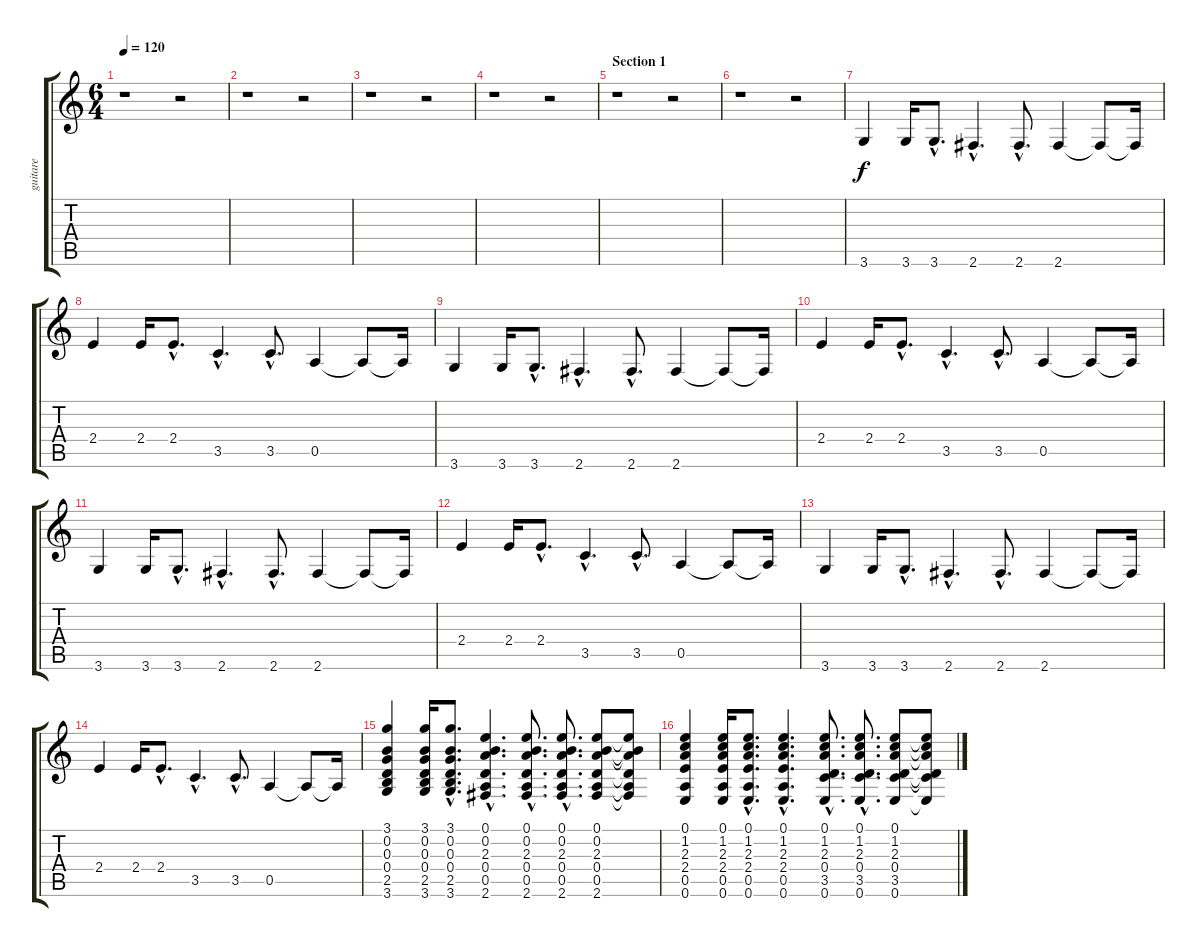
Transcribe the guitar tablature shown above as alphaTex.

\track ("guitare" "guitare") {instrument acousticguitarsteel}
\staff {score tabs}
\tuning (E4 B3 G3 D3 A2 E2) {hide}
\ts (6 4)
\tempo 120
\clef g2
\ks c
r.1{dy f instrument acousticguitarsteel} r.2 |
r.1 r.2 |
r.1 r.2 |
r.1 r.2 |
\section ("" "Section 1")
r.1 r.2 |
r.1 r.2 |
3.6.4 3.6.16 3.6{hac}.8{d} 2.6{hac}.4{d} 2.6{hac}.8{d} 2.6.4 2.6{t}.8 2.6{t}.16 |
2.4.4 2.4.16 2.4{hac}.8{d} 3.5{hac}.4{d} 3.5{hac}.8{d} 0.5.4 0.5{t}.8 0.5{t}.16 |
3.6.4 3.6.16 3.6{hac}.8{d} 2.6{hac}.4{d} 2.6{hac}.8{d} 2.6.4 2.6{t}.8 2.6{t}.16 |
2.4.4 2.4.16 2.4{hac}.8{d} 3.5{hac}.4{d} 3.5{hac}.8{d} 0.5.4 0.5{t}.8 0.5{t}.16 |
3.6.4 3.6.16 3.6{hac}.8{d} 2.6{hac}.4{d} 2.6{hac}.8{d} 2.6.4 2.6{t}.8 2.6{t}.16 |
2.4.4 2.4.16 2.4{hac}.8{d} 3.5{hac}.4{d} 3.5{hac}.8{d} 0.5.4 0.5{t}.8 0.5{t}.16 |
3.6.4 3.6.16 3.6{hac}.8{d} 2.6{hac}.4{d} 2.6{hac}.8{d} 2.6.4 2.6{t}.8 2.6{t}.16 |
2.4.4 2.4.16 2.4{hac}.8{d} 3.5{hac}.4{d} 3.5{hac}.8{d} 0.5.4 0.5{t}.8 0.5{t}.16 |
(3.1 0.2 0.3 0.4 2.5 3.6).4 (3.1 0.2 0.3 0.4 2.5 3.6).16 (3.1{hac} 0.2{hac} 0.3{hac} 0.4{hac} 2.5{hac} 3.6{hac}).8{d} (0.1{hac} 0.2{hac} 2.3{hac} 0.4{hac} 0.5{hac} 2.6{hac}).4{d} (0.1{hac} 0.2{hac} 2.3{hac} 0.4{hac} 0.5{hac} 2.6{hac}).8{d} (0.1{hac} 0.2{hac} 2.3{hac} 0.4{hac} 0.5{hac} 2.6{hac}).8{d} (0.1 0.2 2.3 0.4 0.5 2.6).8 (0.1{t} 0.2{t} 2.3{t} 0.4{t} 0.5{t} 2.6{t}).8 |
(0.1 1.2 2.3 2.4 0.5 0.6).4 (0.1 1.2 2.3 2.4 0.5 0.6).16 (0.1{hac} 1.2{hac} 2.3{hac} 2.4{hac} 0.5{hac} 0.6{hac}).8{d} (0.1{hac} 1.2{hac} 2.3{hac} 2.4{hac} 0.5{hac} 0.6{hac}).4{d} (0.1{hac} 1.2{hac} 2.3{hac} 0.4{hac} 3.5{hac} 0.6{hac}).8{d} (0.1{hac} 1.2{hac} 2.3{hac} 0.4{hac} 3.5{hac} 0.6{hac}).8{d} (0.1 1.2 2.3 0.4 3.5 0.6).8 (0.1{t} 1.2{t} 2.3{t} 0.4{t} 3.5{t} 0.6{t}).8
